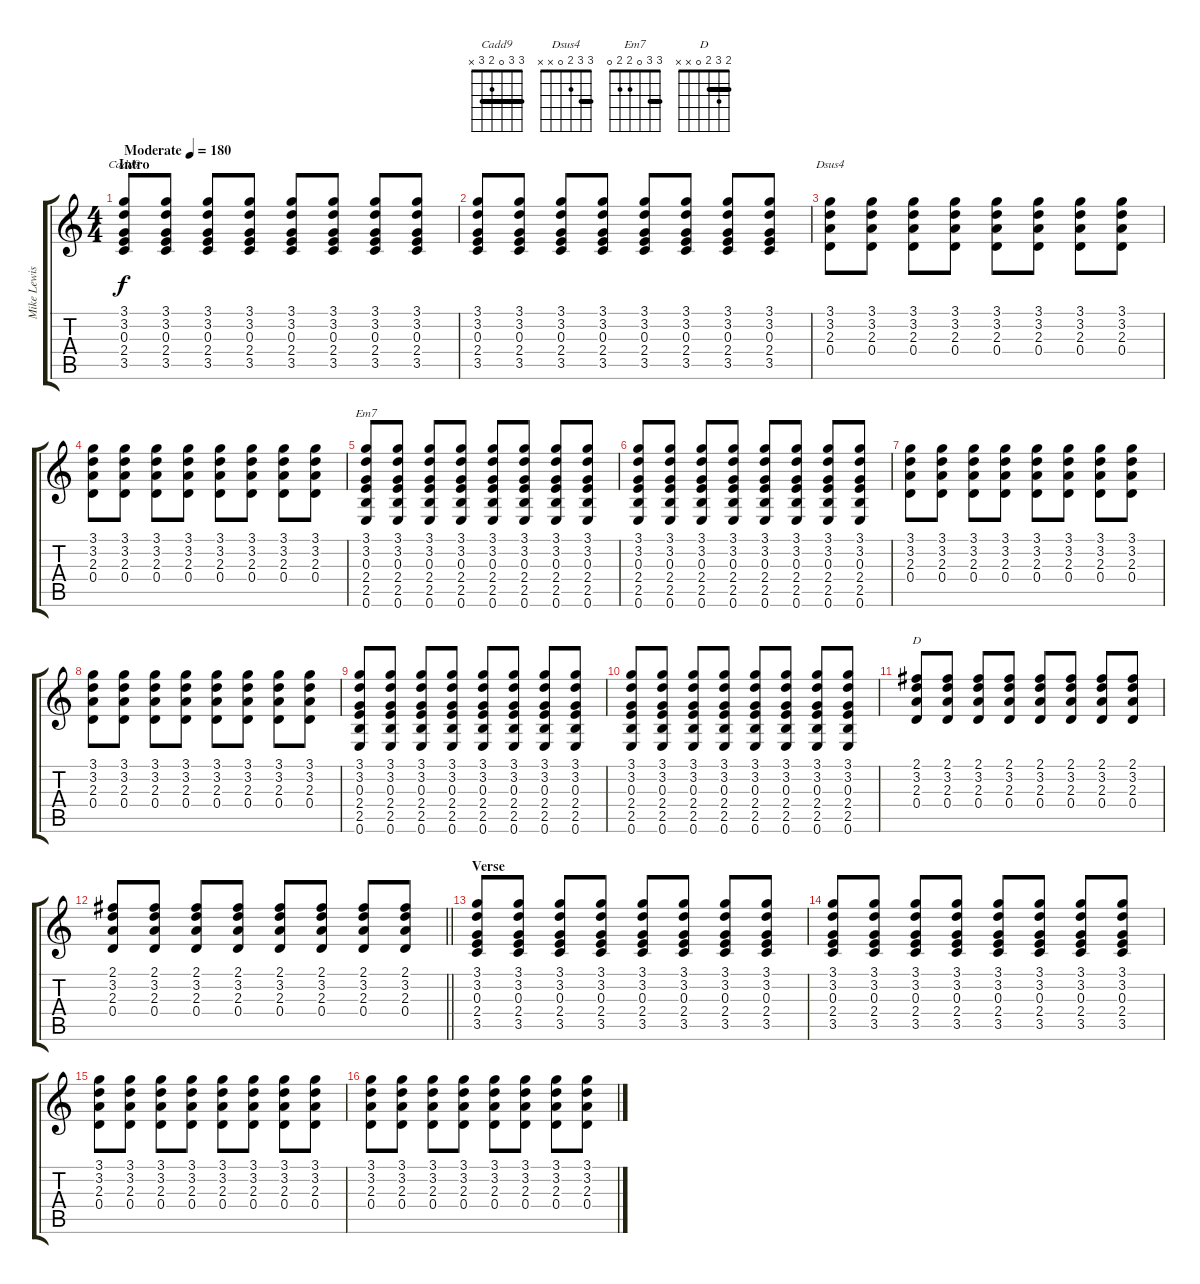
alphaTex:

\track ("Mike Lewis (Rhythm)" "Mike Lewis") {instrument acousticguitarsteel}
\staff {score tabs}
\tuning (E4 B3 G3 D3 A2 E2) {hide}
\chord ("Cadd9" 3 3 0 2 3 x) {barre 3}
\chord ("Dsus4" 3 3 2 0 x x) {barre 3}
\chord ("Em7" 3 3 0 2 2 0) {barre 3}
\chord ("D" 2 3 2 0 x x) {barre 2}
\ts (4 4)
\section ("" "Intro")
\tempo (180 "Moderate")
\clef g2
\ks c
(3.1 3.2 0.3 2.4 3.5).8{ch "Cadd9" dy f instrument acousticguitarsteel} (3.1 3.2 0.3 2.4 3.5).8 (3.1 3.2 0.3 2.4 3.5).8 (3.1 3.2 0.3 2.4 3.5).8 (3.1 3.2 0.3 2.4 3.5).8 (3.1 3.2 0.3 2.4 3.5).8 (3.1 3.2 0.3 2.4 3.5).8 (3.1 3.2 0.3 2.4 3.5).8 |
(3.1 3.2 0.3 2.4 3.5).8 (3.1 3.2 0.3 2.4 3.5).8 (3.1 3.2 0.3 2.4 3.5).8 (3.1 3.2 0.3 2.4 3.5).8 (3.1 3.2 0.3 2.4 3.5).8 (3.1 3.2 0.3 2.4 3.5).8 (3.1 3.2 0.3 2.4 3.5).8 (3.1 3.2 0.3 2.4 3.5).8 |
(3.1 3.2 2.3 0.4).8{ch "Dsus4"} (3.1 3.2 2.3 0.4).8 (3.1 3.2 2.3 0.4).8 (3.1 3.2 2.3 0.4).8 (3.1 3.2 2.3 0.4).8 (3.1 3.2 2.3 0.4).8 (3.1 3.2 2.3 0.4).8 (3.1 3.2 2.3 0.4).8 |
(3.1 3.2 2.3 0.4).8 (3.1 3.2 2.3 0.4).8 (3.1 3.2 2.3 0.4).8 (3.1 3.2 2.3 0.4).8 (3.1 3.2 2.3 0.4).8 (3.1 3.2 2.3 0.4).8 (3.1 3.2 2.3 0.4).8 (3.1 3.2 2.3 0.4).8 |
(3.1 3.2 0.3 2.4 2.5 0.6).8{ch "Em7"} (3.1 3.2 0.3 2.4 2.5 0.6).8 (3.1 3.2 0.3 2.4 2.5 0.6).8 (3.1 3.2 0.3 2.4 2.5 0.6).8 (3.1 3.2 0.3 2.4 2.5 0.6).8 (3.1 3.2 0.3 2.4 2.5 0.6).8 (3.1 3.2 0.3 2.4 2.5 0.6).8 (3.1 3.2 0.3 2.4 2.5 0.6).8 |
(3.1 3.2 0.3 2.4 2.5 0.6).8 (3.1 3.2 0.3 2.4 2.5 0.6).8 (3.1 3.2 0.3 2.4 2.5 0.6).8 (3.1 3.2 0.3 2.4 2.5 0.6).8 (3.1 3.2 0.3 2.4 2.5 0.6).8 (3.1 3.2 0.3 2.4 2.5 0.6).8 (3.1 3.2 0.3 2.4 2.5 0.6).8 (3.1 3.2 0.3 2.4 2.5 0.6).8 |
(3.1 3.2 2.3 0.4).8 (3.1 3.2 2.3 0.4).8 (3.1 3.2 2.3 0.4).8 (3.1 3.2 2.3 0.4).8 (3.1 3.2 2.3 0.4).8 (3.1 3.2 2.3 0.4).8 (3.1 3.2 2.3 0.4).8 (3.1 3.2 2.3 0.4).8 |
(3.1 3.2 2.3 0.4).8 (3.1 3.2 2.3 0.4).8 (3.1 3.2 2.3 0.4).8 (3.1 3.2 2.3 0.4).8 (3.1 3.2 2.3 0.4).8 (3.1 3.2 2.3 0.4).8 (3.1 3.2 2.3 0.4).8 (3.1 3.2 2.3 0.4).8 |
(3.1 3.2 0.3 2.4 2.5 0.6).8 (3.1 3.2 0.3 2.4 2.5 0.6).8 (3.1 3.2 0.3 2.4 2.5 0.6).8 (3.1 3.2 0.3 2.4 2.5 0.6).8 (3.1 3.2 0.3 2.4 2.5 0.6).8 (3.1 3.2 0.3 2.4 2.5 0.6).8 (3.1 3.2 0.3 2.4 2.5 0.6).8 (3.1 3.2 0.3 2.4 2.5 0.6).8 |
(3.1 3.2 0.3 2.4 2.5 0.6).8 (3.1 3.2 0.3 2.4 2.5 0.6).8 (3.1 3.2 0.3 2.4 2.5 0.6).8 (3.1 3.2 0.3 2.4 2.5 0.6).8 (3.1 3.2 0.3 2.4 2.5 0.6).8 (3.1 3.2 0.3 2.4 2.5 0.6).8 (3.1 3.2 0.3 2.4 2.5 0.6).8 (3.1 3.2 0.3 2.4 2.5 0.6).8 |
(2.1 3.2 2.3 0.4).8{ch "D"} (2.1 3.2 2.3 0.4).8 (2.1 3.2 2.3 0.4).8 (2.1 3.2 2.3 0.4).8 (2.1 3.2 2.3 0.4).8 (2.1 3.2 2.3 0.4).8 (2.1 3.2 2.3 0.4).8 (2.1 3.2 2.3 0.4).8 |
\barLineRight lightlight
(2.1 3.2 2.3 0.4).8 (2.1 3.2 2.3 0.4).8 (2.1 3.2 2.3 0.4).8 (2.1 3.2 2.3 0.4).8 (2.1 3.2 2.3 0.4).8 (2.1 3.2 2.3 0.4).8 (2.1 3.2 2.3 0.4).8 (2.1 3.2 2.3 0.4).8 |
\section ("" "Verse")
(3.1 3.2 0.3 2.4 3.5).8 (3.1 3.2 0.3 2.4 3.5).8 (3.1 3.2 0.3 2.4 3.5).8 (3.1 3.2 0.3 2.4 3.5).8 (3.1 3.2 0.3 2.4 3.5).8 (3.1 3.2 0.3 2.4 3.5).8 (3.1 3.2 0.3 2.4 3.5).8 (3.1 3.2 0.3 2.4 3.5).8 |
(3.1 3.2 0.3 2.4 3.5).8 (3.1 3.2 0.3 2.4 3.5).8 (3.1 3.2 0.3 2.4 3.5).8 (3.1 3.2 0.3 2.4 3.5).8 (3.1 3.2 0.3 2.4 3.5).8 (3.1 3.2 0.3 2.4 3.5).8 (3.1 3.2 0.3 2.4 3.5).8 (3.1 3.2 0.3 2.4 3.5).8 |
(3.1 3.2 2.3 0.4).8 (3.1 3.2 2.3 0.4).8 (3.1 3.2 2.3 0.4).8 (3.1 3.2 2.3 0.4).8 (3.1 3.2 2.3 0.4).8 (3.1 3.2 2.3 0.4).8 (3.1 3.2 2.3 0.4).8 (3.1 3.2 2.3 0.4).8 |
(3.1 3.2 2.3 0.4).8 (3.1 3.2 2.3 0.4).8 (3.1 3.2 2.3 0.4).8 (3.1 3.2 2.3 0.4).8 (3.1 3.2 2.3 0.4).8 (3.1 3.2 2.3 0.4).8 (3.1 3.2 2.3 0.4).8 (3.1 3.2 2.3 0.4).8
